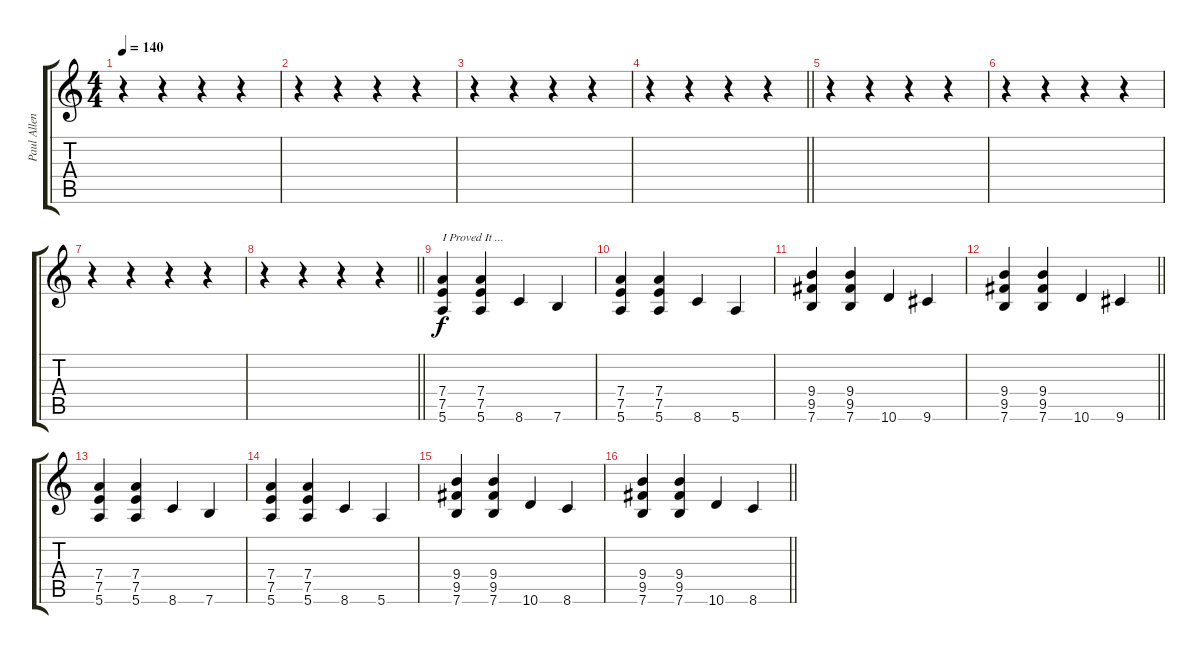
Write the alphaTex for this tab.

\track ("Paul Allender" "Paul Allen") {instrument distortionguitar}
\staff {score tabs}
\tuning (E4 B3 G3 D3 A2 E2) {hide}
\ts (4 4)
\tempo 140
\clef g2
\ks c
r.4{dy f} r.4 r.4 r.4 |
r.4 r.4 r.4 r.4 |
r.4 r.4 r.4 r.4 |
\barLineRight lightlight
r.4 r.4 r.4 r.4 |
r.4 r.4 r.4 r.4 |
r.4 r.4 r.4 r.4 |
r.4 r.4 r.4 r.4 |
\barLineRight lightlight
r.4 r.4 r.4 r.4 |
(7.4 7.5 5.6).4{txt "I Proved It ..."} (7.4 7.5 5.6).4 8.6.4 7.6.4 |
(7.4 7.5 5.6).4 (7.4 7.5 5.6).4 8.6.4 5.6.4 |
(9.4 9.5 7.6).4 (9.4 9.5 7.6).4 10.6.4 9.6.4 |
\barLineRight lightlight
(9.4 9.5 7.6).4 (9.4 9.5 7.6).4 10.6.4 9.6.4 |
(7.4 7.5 5.6).4 (7.4 7.5 5.6).4 8.6.4 7.6.4 |
(7.4 7.5 5.6).4 (7.4 7.5 5.6).4 8.6.4 5.6.4 |
(9.4 9.5 7.6).4 (9.4 9.5 7.6).4 10.6.4 8.6.4 |
\barLineRight lightlight
(9.4 9.5 7.6).4 (9.4 9.5 7.6).4 10.6.4 8.6.4
